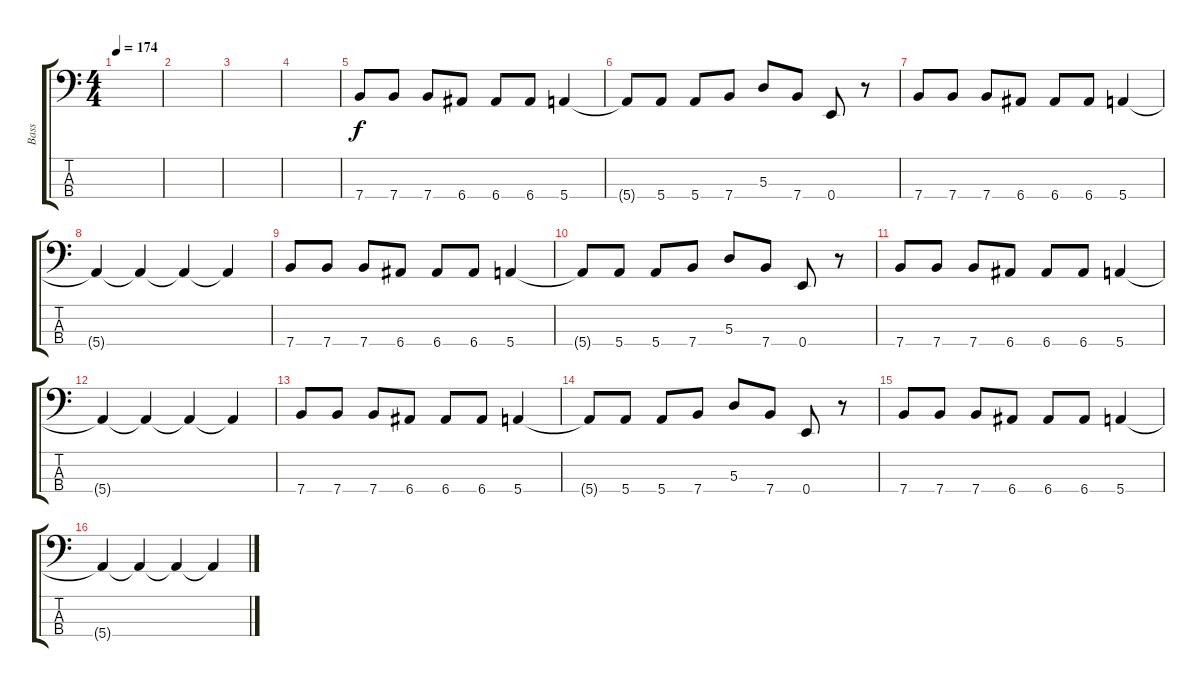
\track ("Bass" "Bass") {instrument electricbassfinger}
\staff {score tabs}
\tuning (G2 D2 A1 E1) {hide}
\ts (4 4)
\tempo 174
\clef f4
\ks c
|
|
|
|
7.4.8 7.4.8 7.4.8 6.4.8 6.4.8 6.4.8 5.4.4 |
5.4{t}.8 5.4.8 5.4.8 7.4.8 5.3.8 7.4.8 0.4.8 r.8 |
7.4.8 7.4.8 7.4.8 6.4.8 6.4.8 6.4.8 5.4.4 |
5.4{t}.4 5.4{t}.4 5.4{t}.4 5.4{t}.4 |
7.4.8 7.4.8 7.4.8 6.4.8 6.4.8 6.4.8 5.4.4 |
5.4{t}.8 5.4.8 5.4.8 7.4.8 5.3.8 7.4.8 0.4.8 r.8 |
7.4.8 7.4.8 7.4.8 6.4.8 6.4.8 6.4.8 5.4.4 |
5.4{t}.4 5.4{t}.4 5.4{t}.4 5.4{t}.4 |
7.4.8 7.4.8 7.4.8 6.4.8 6.4.8 6.4.8 5.4.4 |
5.4{t}.8 5.4.8 5.4.8 7.4.8 5.3.8 7.4.8 0.4.8 r.8 |
7.4.8 7.4.8 7.4.8 6.4.8 6.4.8 6.4.8 5.4.4 |
5.4{t}.4 5.4{t}.4 5.4{t}.4 5.4{t}.4
